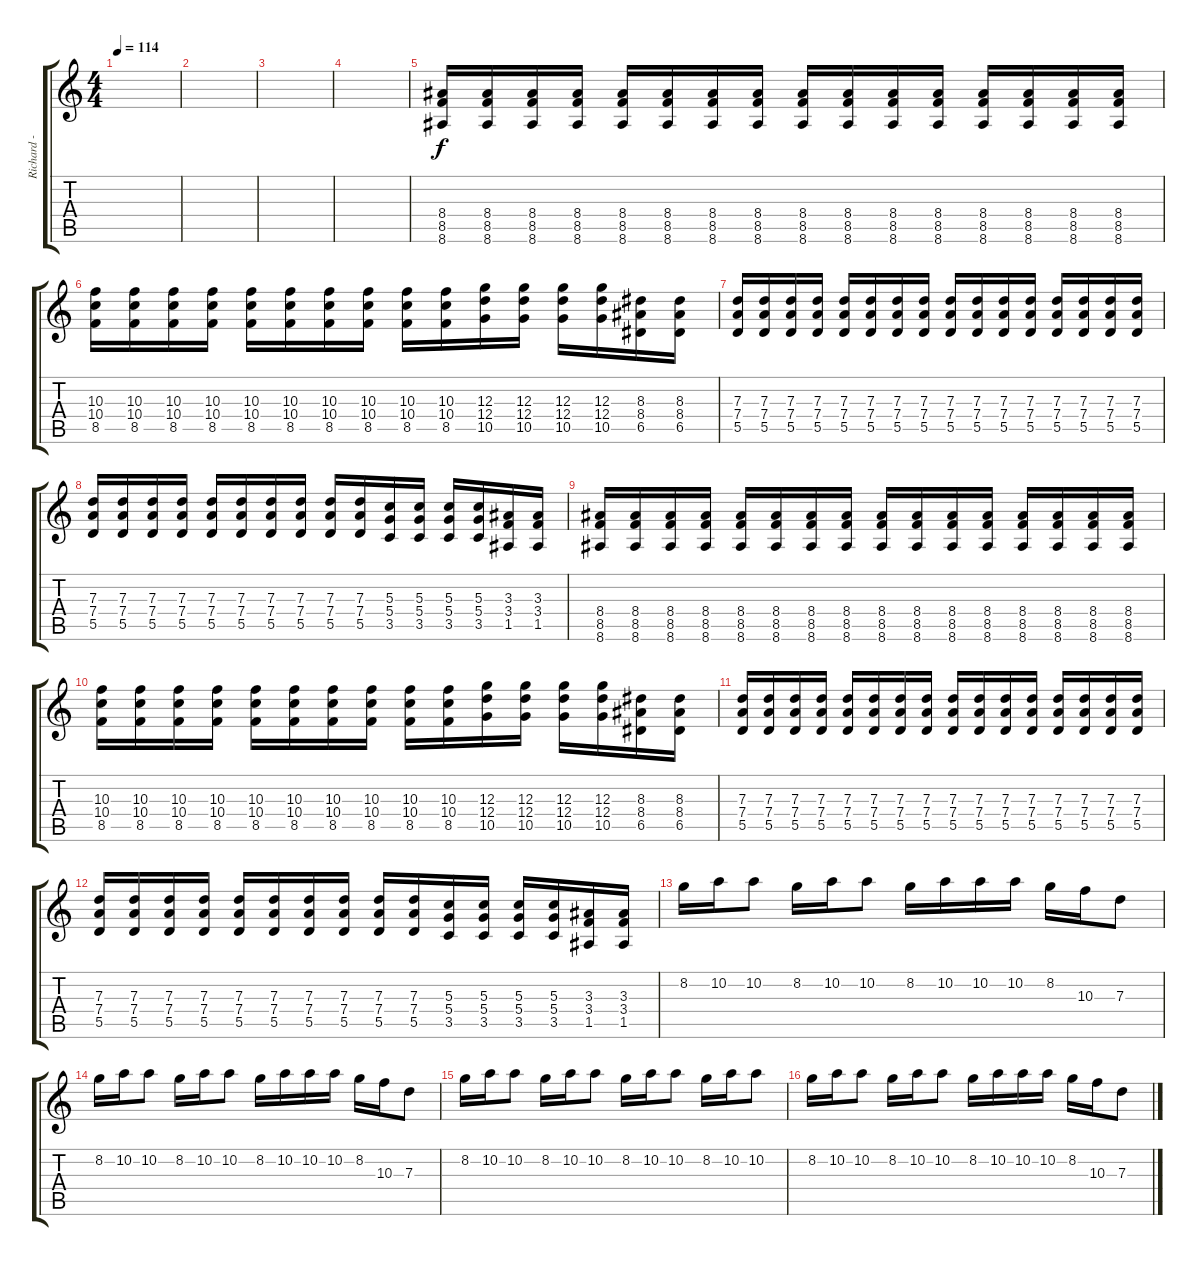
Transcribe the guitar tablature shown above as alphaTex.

\track ("Richard - Lead Guitar" "Richard - ") {instrument overdrivenguitar}
\staff {score tabs}
\tuning (E4 B3 G3 D3 A2 D2) {hide}
\ts (4 4)
\tempo 114
\clef g2
\ks c
|
|
|
|
(8.4 8.5 8.6).16 (8.4 8.5 8.6).16 (8.4 8.5 8.6).16 (8.4 8.5 8.6).16 (8.4 8.5 8.6).16 (8.4 8.5 8.6).16 (8.4 8.5 8.6).16 (8.4 8.5 8.6).16 (8.4 8.5 8.6).16 (8.4 8.5 8.6).16 (8.4 8.5 8.6).16 (8.4 8.5 8.6).16 (8.4 8.5 8.6).16 (8.4 8.5 8.6).16 (8.4 8.5 8.6).16 (8.4 8.5 8.6).16 |
(10.3 10.4 8.5).16 (10.3 10.4 8.5).16 (10.3 10.4 8.5).16 (10.3 10.4 8.5).16 (10.3 10.4 8.5).16 (10.3 10.4 8.5).16 (10.3 10.4 8.5).16 (10.3 10.4 8.5).16 (10.3 10.4 8.5).16 (10.3 10.4 8.5).16 (12.3 12.4 10.5).16 (12.3 12.4 10.5).16 (12.3 12.4 10.5).16 (12.3 12.4 10.5).16 (8.3 8.4 6.5).16 (8.3 8.4 6.5).16 |
(7.3 7.4 5.5).16 (7.3 7.4 5.5).16 (7.3 7.4 5.5).16 (7.3 7.4 5.5).16 (7.3 7.4 5.5).16 (7.3 7.4 5.5).16 (7.3 7.4 5.5).16 (7.3 7.4 5.5).16 (7.3 7.4 5.5).16 (7.3 7.4 5.5).16 (7.3 7.4 5.5).16 (7.3 7.4 5.5).16 (7.3 7.4 5.5).16 (7.3 7.4 5.5).16 (7.3 7.4 5.5).16 (7.3 7.4 5.5).16 |
(7.3 7.4 5.5).16 (7.3 7.4 5.5).16 (7.3 7.4 5.5).16 (7.3 7.4 5.5).16 (7.3 7.4 5.5).16 (7.3 7.4 5.5).16 (7.3 7.4 5.5).16 (7.3 7.4 5.5).16 (7.3 7.4 5.5).16 (7.3 7.4 5.5).16 (5.3 5.4 3.5).16 (5.3 5.4 3.5).16 (5.3 5.4 3.5).16 (5.3 5.4 3.5).16 (3.3 3.4 1.5).16 (3.3 3.4 1.5).16 |
(8.4 8.5 8.6).16 (8.4 8.5 8.6).16 (8.4 8.5 8.6).16 (8.4 8.5 8.6).16 (8.4 8.5 8.6).16 (8.4 8.5 8.6).16 (8.4 8.5 8.6).16 (8.4 8.5 8.6).16 (8.4 8.5 8.6).16 (8.4 8.5 8.6).16 (8.4 8.5 8.6).16 (8.4 8.5 8.6).16 (8.4 8.5 8.6).16 (8.4 8.5 8.6).16 (8.4 8.5 8.6).16 (8.4 8.5 8.6).16 |
(10.3 10.4 8.5).16 (10.3 10.4 8.5).16 (10.3 10.4 8.5).16 (10.3 10.4 8.5).16 (10.3 10.4 8.5).16 (10.3 10.4 8.5).16 (10.3 10.4 8.5).16 (10.3 10.4 8.5).16 (10.3 10.4 8.5).16 (10.3 10.4 8.5).16 (12.3 12.4 10.5).16 (12.3 12.4 10.5).16 (12.3 12.4 10.5).16 (12.3 12.4 10.5).16 (8.3 8.4 6.5).16 (8.3 8.4 6.5).16 |
(7.3 7.4 5.5).16 (7.3 7.4 5.5).16 (7.3 7.4 5.5).16 (7.3 7.4 5.5).16 (7.3 7.4 5.5).16 (7.3 7.4 5.5).16 (7.3 7.4 5.5).16 (7.3 7.4 5.5).16 (7.3 7.4 5.5).16 (7.3 7.4 5.5).16 (7.3 7.4 5.5).16 (7.3 7.4 5.5).16 (7.3 7.4 5.5).16 (7.3 7.4 5.5).16 (7.3 7.4 5.5).16 (7.3 7.4 5.5).16 |
(7.3 7.4 5.5).16 (7.3 7.4 5.5).16 (7.3 7.4 5.5).16 (7.3 7.4 5.5).16 (7.3 7.4 5.5).16 (7.3 7.4 5.5).16 (7.3 7.4 5.5).16 (7.3 7.4 5.5).16 (7.3 7.4 5.5).16 (7.3 7.4 5.5).16 (5.3 5.4 3.5).16 (5.3 5.4 3.5).16 (5.3 5.4 3.5).16 (5.3 5.4 3.5).16 (3.3 3.4 1.5).16 (3.3 3.4 1.5).16 |
8.2.16 10.2.16 10.2.8 8.2.16 10.2.16 10.2.8 8.2.16 10.2.16 10.2.16 10.2.16 8.2.16 10.3.16 7.3.8 |
8.2.16 10.2.16 10.2.8 8.2.16 10.2.16 10.2.8 8.2.16 10.2.16 10.2.16 10.2.16 8.2.16 10.3.16 7.3.8 |
8.2.16 10.2.16 10.2.8 8.2.16 10.2.16 10.2.8 8.2.16 10.2.16 10.2.8 8.2.16 10.2.16 10.2.8 |
8.2.16 10.2.16 10.2.8 8.2.16 10.2.16 10.2.8 8.2.16 10.2.16 10.2.16 10.2.16 8.2.16 10.3.16 7.3.8
